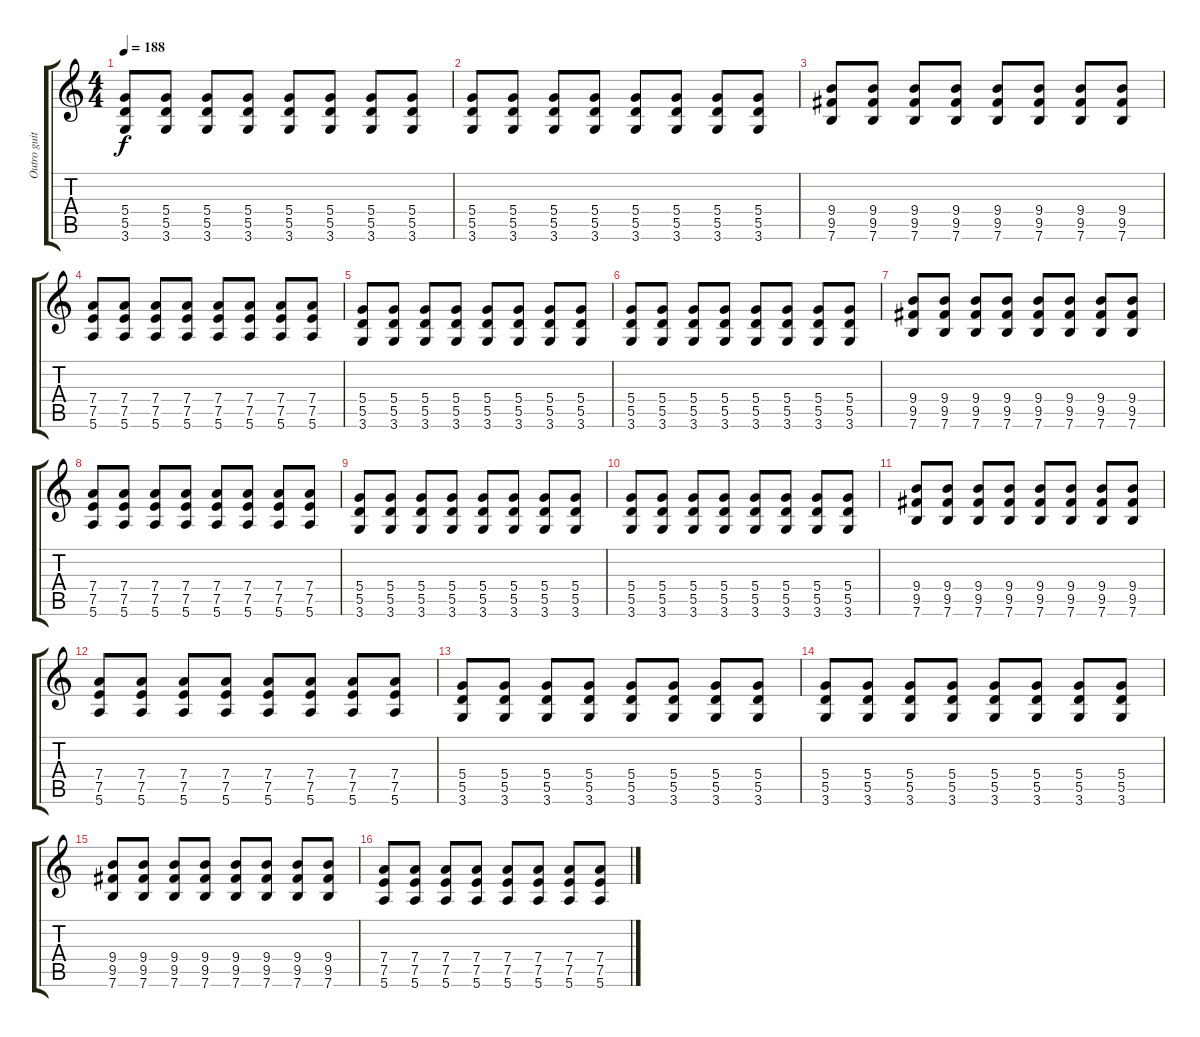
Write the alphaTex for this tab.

\track ("Outro guitar" "Outro guit") {instrument distortionguitar}
\staff {score tabs}
\tuning (E4 B3 G3 D3 A2 E2) {hide}
\ts (4 4)
\tempo 188
\clef g2
\ks c
(5.4 5.5 3.6).8{dy f} (5.4 5.5 3.6).8 (5.4 5.5 3.6).8 (5.4 5.5 3.6).8 (5.4 5.5 3.6).8 (5.4 5.5 3.6).8 (5.4 5.5 3.6).8 (5.4 5.5 3.6).8 |
(5.4 5.5 3.6).8 (5.4 5.5 3.6).8 (5.4 5.5 3.6).8 (5.4 5.5 3.6).8 (5.4 5.5 3.6).8 (5.4 5.5 3.6).8 (5.4 5.5 3.6).8 (5.4 5.5 3.6).8 |
(9.4 9.5 7.6).8 (9.4 9.5 7.6).8 (9.4 9.5 7.6).8 (9.4 9.5 7.6).8 (9.4 9.5 7.6).8 (9.4 9.5 7.6).8 (9.4 9.5 7.6).8 (9.4 9.5 7.6).8 |
(7.4 7.5 5.6).8 (7.4 7.5 5.6).8 (7.4 7.5 5.6).8 (7.4 7.5 5.6).8 (7.4 7.5 5.6).8 (7.4 7.5 5.6).8 (7.4 7.5 5.6).8 (7.4 7.5 5.6).8 |
(5.4 5.5 3.6).8 (5.4 5.5 3.6).8 (5.4 5.5 3.6).8 (5.4 5.5 3.6).8 (5.4 5.5 3.6).8 (5.4 5.5 3.6).8 (5.4 5.5 3.6).8 (5.4 5.5 3.6).8 |
(5.4 5.5 3.6).8 (5.4 5.5 3.6).8 (5.4 5.5 3.6).8 (5.4 5.5 3.6).8 (5.4 5.5 3.6).8 (5.4 5.5 3.6).8 (5.4 5.5 3.6).8 (5.4 5.5 3.6).8 |
(9.4 9.5 7.6).8 (9.4 9.5 7.6).8 (9.4 9.5 7.6).8 (9.4 9.5 7.6).8 (9.4 9.5 7.6).8 (9.4 9.5 7.6).8 (9.4 9.5 7.6).8 (9.4 9.5 7.6).8 |
(7.4 7.5 5.6).8 (7.4 7.5 5.6).8 (7.4 7.5 5.6).8 (7.4 7.5 5.6).8 (7.4 7.5 5.6).8 (7.4 7.5 5.6).8 (7.4 7.5 5.6).8 (7.4 7.5 5.6).8 |
(5.4 5.5 3.6).8 (5.4 5.5 3.6).8 (5.4 5.5 3.6).8 (5.4 5.5 3.6).8 (5.4 5.5 3.6).8 (5.4 5.5 3.6).8 (5.4 5.5 3.6).8 (5.4 5.5 3.6).8 |
(5.4 5.5 3.6).8 (5.4 5.5 3.6).8 (5.4 5.5 3.6).8 (5.4 5.5 3.6).8 (5.4 5.5 3.6).8 (5.4 5.5 3.6).8 (5.4 5.5 3.6).8 (5.4 5.5 3.6).8 |
(9.4 9.5 7.6).8 (9.4 9.5 7.6).8 (9.4 9.5 7.6).8 (9.4 9.5 7.6).8 (9.4 9.5 7.6).8 (9.4 9.5 7.6).8 (9.4 9.5 7.6).8 (9.4 9.5 7.6).8 |
(7.4 7.5 5.6).8 (7.4 7.5 5.6).8 (7.4 7.5 5.6).8 (7.4 7.5 5.6).8 (7.4 7.5 5.6).8 (7.4 7.5 5.6).8 (7.4 7.5 5.6).8 (7.4 7.5 5.6).8 |
(5.4 5.5 3.6).8 (5.4 5.5 3.6).8 (5.4 5.5 3.6).8 (5.4 5.5 3.6).8 (5.4 5.5 3.6).8 (5.4 5.5 3.6).8 (5.4 5.5 3.6).8 (5.4 5.5 3.6).8 |
(5.4 5.5 3.6).8 (5.4 5.5 3.6).8 (5.4 5.5 3.6).8 (5.4 5.5 3.6).8 (5.4 5.5 3.6).8 (5.4 5.5 3.6).8 (5.4 5.5 3.6).8 (5.4 5.5 3.6).8 |
(9.4 9.5 7.6).8 (9.4 9.5 7.6).8 (9.4 9.5 7.6).8 (9.4 9.5 7.6).8 (9.4 9.5 7.6).8 (9.4 9.5 7.6).8 (9.4 9.5 7.6).8 (9.4 9.5 7.6).8 |
(7.4 7.5 5.6).8 (7.4 7.5 5.6).8 (7.4 7.5 5.6).8 (7.4 7.5 5.6).8 (7.4 7.5 5.6).8 (7.4 7.5 5.6).8 (7.4 7.5 5.6).8 (7.4 7.5 5.6).8
